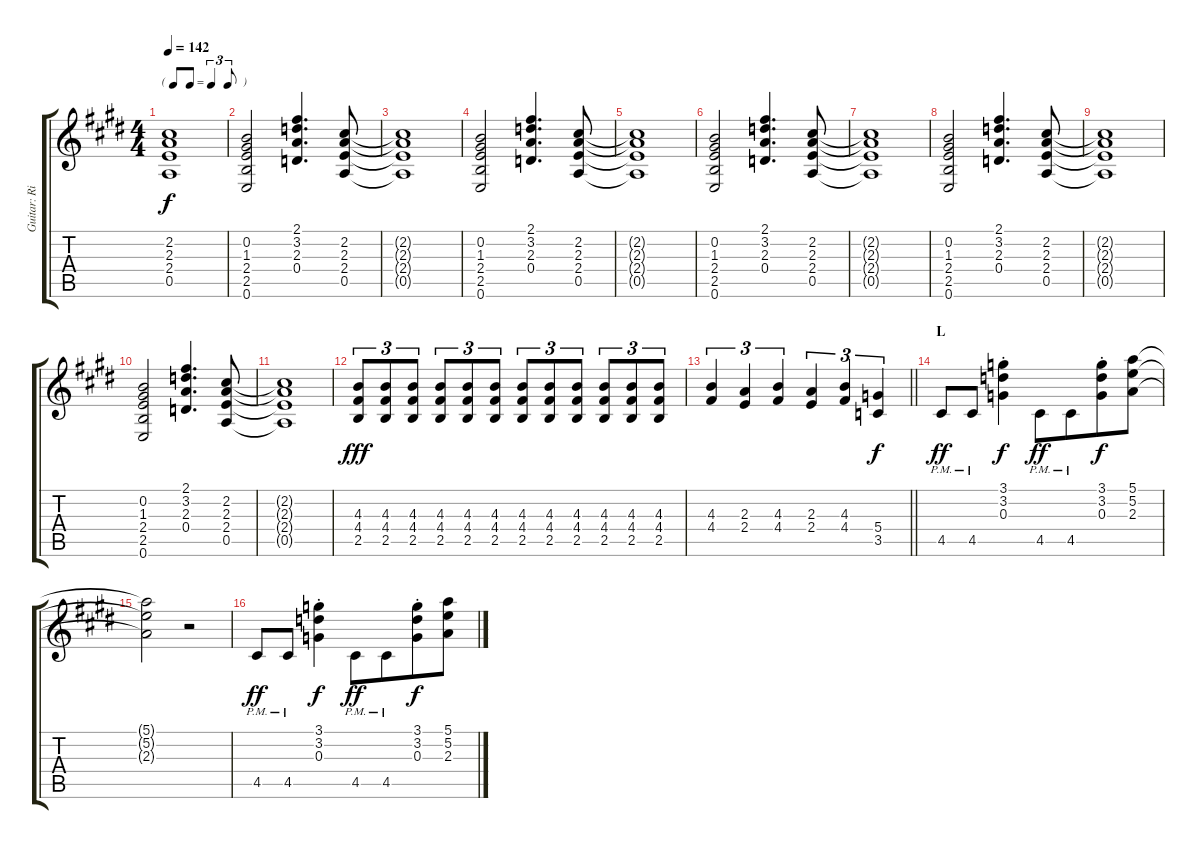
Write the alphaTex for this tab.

\track ("Guitar: Rik" "Guitar: Ri") {instrument distortionguitar}
\staff {score tabs}
\tuning (E4 B3 G3 D3 A2 E2) {hide}
\ts (4 4)
\tf triplet8th
\tempo 142
\clef g2
\ks e
(2.2{t} 2.3{t} 2.4{t} 0.5{t}).1{dy f} |
(0.2 1.3 2.4 2.5 0.6).2 (2.1 3.2 2.3 0.4).4{d} (2.2 2.3 2.4 0.5).8 |
(2.2{t} 2.3{t} 2.4{t} 0.5{t}).1 |
(0.2 1.3 2.4 2.5 0.6).2 (2.1 3.2 2.3 0.4).4{d} (2.2 2.3 2.4 0.5).8 |
(2.2{t} 2.3{t} 2.4{t} 0.5{t}).1 |
(0.2 1.3 2.4 2.5 0.6).2 (2.1 3.2 2.3 0.4).4{d} (2.2 2.3 2.4 0.5).8 |
(2.2{t} 2.3{t} 2.4{t} 0.5{t}).1 |
(0.2 1.3 2.4 2.5 0.6).2 (2.1 3.2 2.3 0.4).4{d} (2.2 2.3 2.4 0.5).8 |
(2.2{t} 2.3{t} 2.4{t} 0.5{t}).1 |
(0.2 1.3 2.4 2.5 0.6).2 (2.1 3.2 2.3 0.4).4{d} (2.2 2.3 2.4 0.5).8 |
(2.2{t} 2.3{t} 2.4{t} 0.5{t}).1 |
(4.3 4.4 2.5).8{tu (3 2) dy fff} (4.3 4.4 2.5).8{tu (3 2)} (4.3 4.4 2.5).8{tu (3 2) beam split} (4.3 4.4 2.5).8{tu (3 2)} (4.3 4.4 2.5).8{tu (3 2)} (4.3 4.4 2.5).8{tu (3 2) beam split} (4.3 4.4 2.5).8{tu (3 2)} (4.3 4.4 2.5).8{tu (3 2)} (4.3 4.4 2.5).8{tu (3 2) beam split} (4.3 4.4 2.5).8{tu (3 2)} (4.3 4.4 2.5).8{tu (3 2)} (4.3 4.4 2.5).8{tu (3 2)} |
\barLineRight lightlight
(4.3 4.4).4{tu (3 2)} (2.3 2.4).4{tu (3 2)} (4.3 4.4).4{tu (3 2)} (2.3 2.4).4{tu (3 2)} (4.3 4.4).4{tu (3 2)} (5.4 3.5).4{tu (3 2) dy f} |
\section ("" "L")
4.5{pm}.8{dy ff balance 8} 4.5{pm}.8 (3.1 3.2 0.3{st}).4{dy f} 4.5{pm}.8{dy ff} 4.5{pm}.8{beam merge} (3.1 3.2 0.3{st}).8{dy f} (5.1 5.2 2.3).8 |
(5.1{t} 5.2{t} 2.3{t}).2 r.2 |
4.5{pm}.8{dy ff} 4.5{pm}.8 (3.1 3.2 0.3{st}).4{dy f} 4.5{pm}.8{dy ff} 4.5{pm}.8{beam merge} (3.1 3.2 0.3{st}).8{dy f} (5.1 5.2 2.3).8
